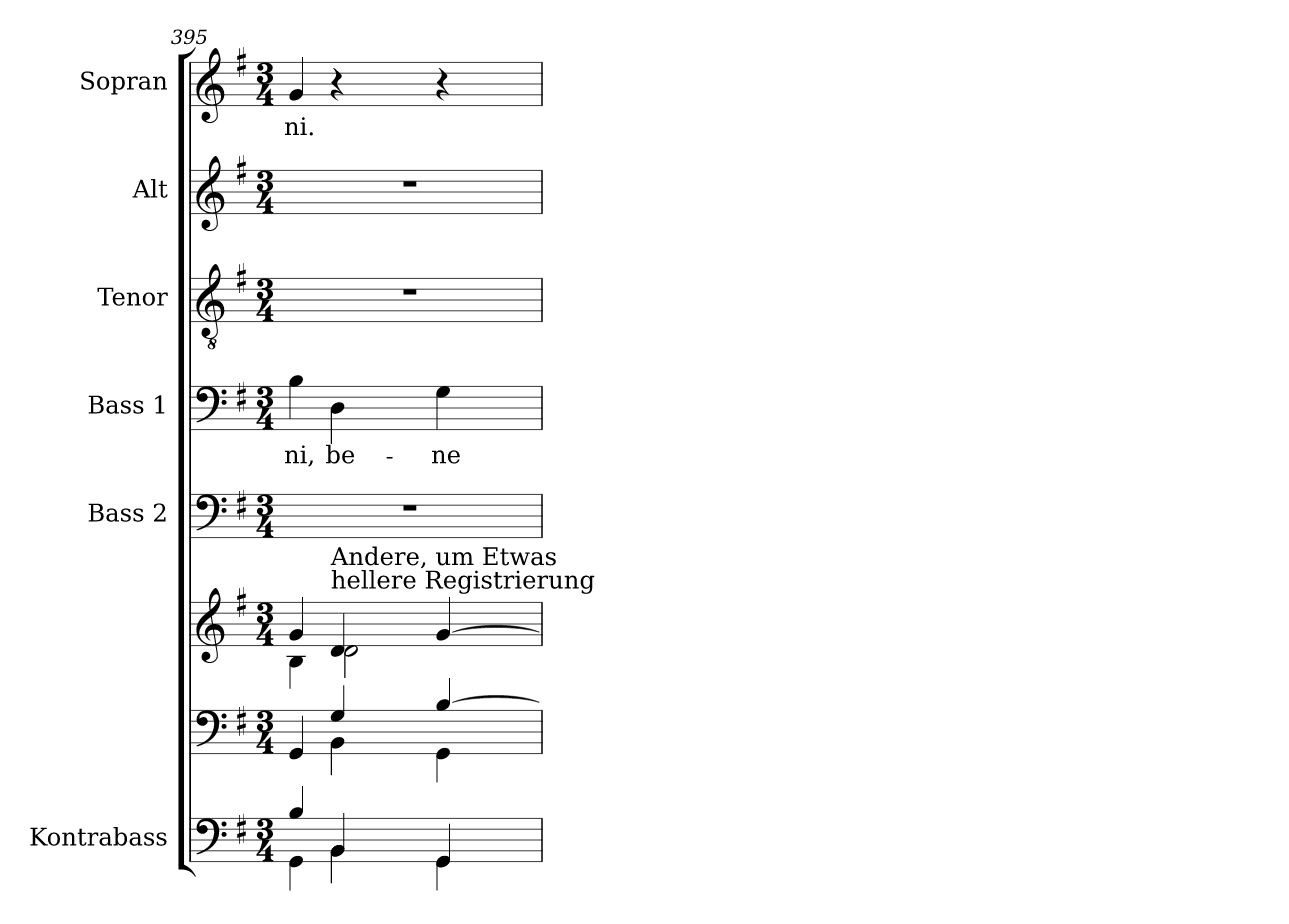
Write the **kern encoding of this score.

**kern	**kern	**kern	**kern	**kern	**text	**kern	**kern	**kern	**text
*part7	*part6	*part6	*part5	*part4	*part4	*part3	*part2	*part1	*part1
*staff8	*staff7	*staff6	*staff5	*staff4	*staff4	*staff3	*staff2	*staff1	*staff1
*I"Kontrabass	*	*	*I"Bass 2	*I"Bass 1	*	*I"Tenor	*I"Alt	*I"Sopran	*
*I'Kb.	*	*	*I'B. 2	*I'B. 1	*	*I'T.	*I'A.	*I'S.	*
*clefF4	*clefF4	*clefG2	*clefF4	*clefF4	*	*clefGv2	*clefG2	*clefG2	*
*ITrd7c12	*	*	*	*	*	*	*	*	*
*k[f#]	*k[f#]	*k[f#]	*k[f#]	*k[f#]	*	*k[f#]	*k[f#]	*k[f#]	*
*G:	*G:	*G:	*G:	*G:	*	*G:	*G:	*G:	*
*M3/4	*M3/4	*M3/4	*M3/4	*M3/4	*	*M3/4	*M3/4	*M3/4	*
=395	=395	=395	=395	=395	=395	=395	=395	=395	=395
*^	*^	*^	*	*	*	*	*	*	*
!	!	!	!	!	!	!	!	!LO:LY:b	!	!	!	!LO:LY:b
4BB/	4GGG\	4GG/	4ryy	4g/	4B\	2.r	4B\	-ni,	2.r	2.r	4g/	-ni.
!	!	!	!	!LO:TX:a:t=Andere, um Etwas\nhellere Registrierung	!	!	!	!	!	!	!	!
!	!	!	!	!	!	!	!	!LO:LY:b	!	!	!	!
4BBB/	4BBB\	4G/	4BB\	4d/	2d\	.	4D\	be-	.	.	4r	.
!	!	!	!	!	!	!	!	!LO:LY:b	!	!	!	!
4GGG/	4GGG\	[>4B/	4GG\	[>4g/	.	.	4G\	-ne-	.	.	4r	.
*v	*v	*	*	*	*	*	*	*	*	*	*	*
*	*v	*v	*	*	*	*	*	*	*	*	*
*	*	*v	*v	*	*	*	*	*	*	*
=	=	=	=	=	=	=	=	=	=
*-	*-	*-	*-	*-	*-	*-	*-	*-	*-
